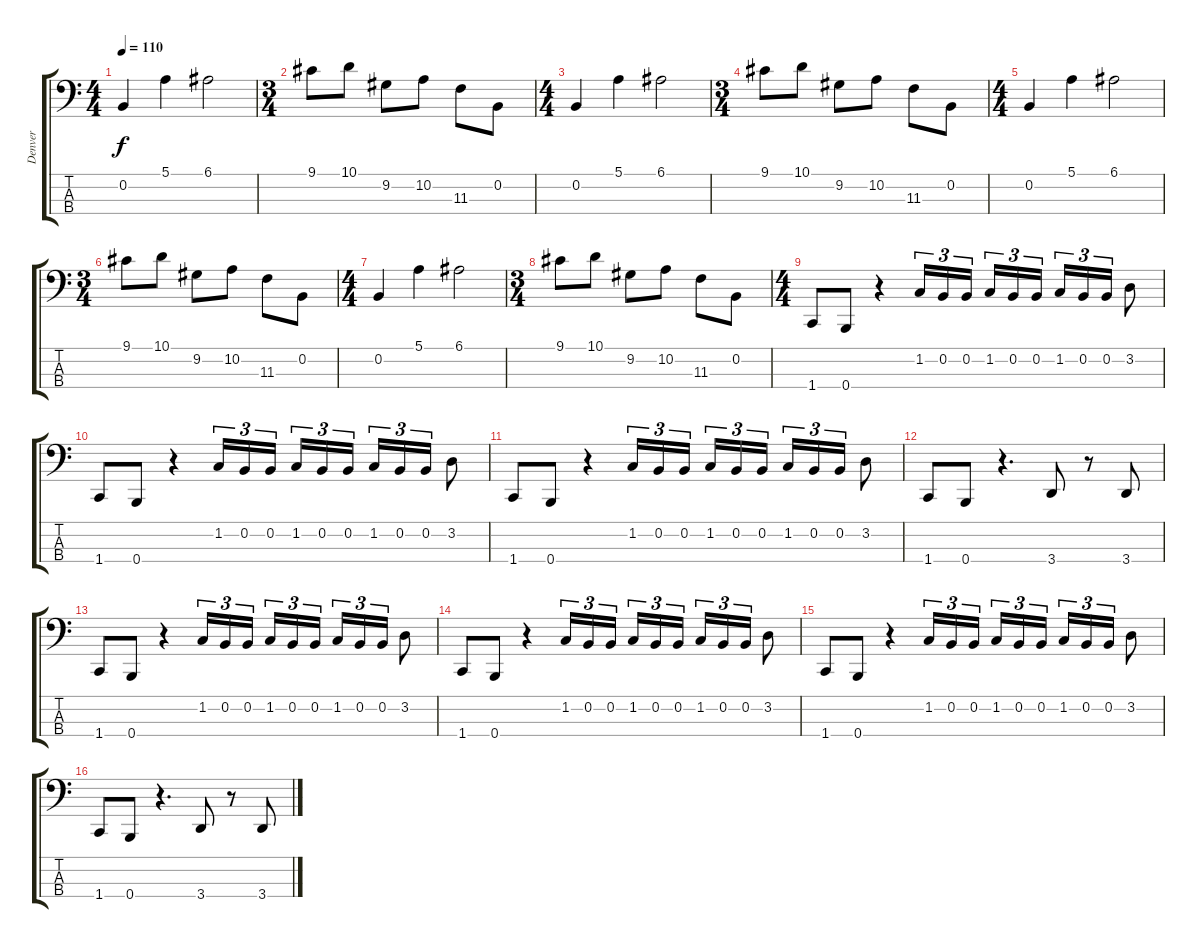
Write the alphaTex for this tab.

\track ("Denver" "Denver") {instrument electricbasspick}
\staff {score tabs}
\tuning (E2 B1 Gb1 B0) {hide}
\ts (4 4)
\tempo 110
\clef f4
\ks c
0.2.4{dy f} 5.1.4 6.1.2 |
\ts (3 4)
9.1.8 10.1.8 9.2.8 10.2.8 11.3.8 0.2.8 |
\ts (4 4)
0.2.4 5.1.4 6.1.2 |
\ts (3 4)
9.1.8 10.1.8 9.2.8 10.2.8 11.3.8 0.2.8 |
\ts (4 4)
0.2.4 5.1.4 6.1.2 |
\ts (3 4)
9.1.8 10.1.8 9.2.8 10.2.8 11.3.8 0.2.8 |
\ts (4 4)
0.2.4 5.1.4 6.1.2 |
\ts (3 4)
9.1.8 10.1.8 9.2.8 10.2.8 11.3.8 0.2.8 |
\ts (4 4)
1.4.8 0.4.8 r.4 1.2.16{tu (3 2)} 0.2.16{tu (3 2)} 0.2.16{tu (3 2)} 1.2.16{tu (3 2)} 0.2.16{tu (3 2)} 0.2.16{tu (3 2)} 1.2.16{tu (3 2)} 0.2.16{tu (3 2)} 0.2.16{tu (3 2)} 3.2.8 |
1.4.8 0.4.8 r.4 1.2.16{tu (3 2)} 0.2.16{tu (3 2)} 0.2.16{tu (3 2)} 1.2.16{tu (3 2)} 0.2.16{tu (3 2)} 0.2.16{tu (3 2)} 1.2.16{tu (3 2)} 0.2.16{tu (3 2)} 0.2.16{tu (3 2)} 3.2.8 |
1.4.8 0.4.8 r.4 1.2.16{tu (3 2)} 0.2.16{tu (3 2)} 0.2.16{tu (3 2)} 1.2.16{tu (3 2)} 0.2.16{tu (3 2)} 0.2.16{tu (3 2)} 1.2.16{tu (3 2)} 0.2.16{tu (3 2)} 0.2.16{tu (3 2)} 3.2.8 |
1.4.8 0.4.8 r.4{d} 3.4.8 r.8 3.4.8 |
1.4.8 0.4.8 r.4 1.2.16{tu (3 2)} 0.2.16{tu (3 2)} 0.2.16{tu (3 2)} 1.2.16{tu (3 2)} 0.2.16{tu (3 2)} 0.2.16{tu (3 2)} 1.2.16{tu (3 2)} 0.2.16{tu (3 2)} 0.2.16{tu (3 2)} 3.2.8 |
1.4.8 0.4.8 r.4 1.2.16{tu (3 2)} 0.2.16{tu (3 2)} 0.2.16{tu (3 2)} 1.2.16{tu (3 2)} 0.2.16{tu (3 2)} 0.2.16{tu (3 2)} 1.2.16{tu (3 2)} 0.2.16{tu (3 2)} 0.2.16{tu (3 2)} 3.2.8 |
1.4.8 0.4.8 r.4 1.2.16{tu (3 2)} 0.2.16{tu (3 2)} 0.2.16{tu (3 2)} 1.2.16{tu (3 2)} 0.2.16{tu (3 2)} 0.2.16{tu (3 2)} 1.2.16{tu (3 2)} 0.2.16{tu (3 2)} 0.2.16{tu (3 2)} 3.2.8 |
1.4.8 0.4.8 r.4{d} 3.4.8 r.8 3.4.8
